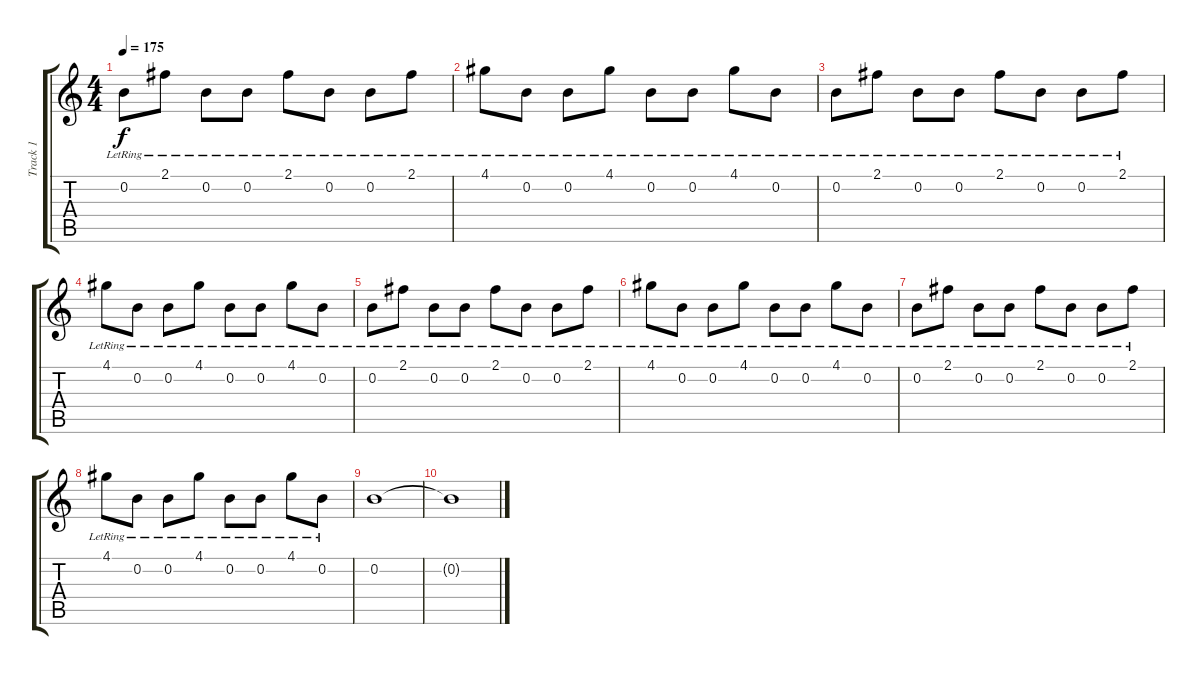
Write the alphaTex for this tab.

\track ("Track 1" "Track 1") {instrument acousticguitarsteel}
\staff {score tabs}
\tuning (E4 B3 G3 D3 A2 E2) {hide}
\ts (4 4)
\tempo 175
\clef g2
\ks c
0.2{lr}.8{dy f} 2.1{lr}.8 0.2{lr}.8 0.2{lr}.8 2.1{lr}.8 0.2{lr}.8 0.2{lr}.8 2.1{lr}.8 |
4.1{lr}.8 0.2{lr}.8 0.2{lr}.8 4.1{lr}.8 0.2{lr}.8 0.2{lr}.8 4.1{lr}.8 0.2{lr}.8 |
0.2{lr}.8 2.1{lr}.8 0.2{lr}.8 0.2{lr}.8 2.1{lr}.8 0.2{lr}.8 0.2{lr}.8 2.1{lr}.8 |
4.1{lr}.8 0.2{lr}.8 0.2{lr}.8 4.1{lr}.8 0.2{lr}.8 0.2{lr}.8 4.1{lr}.8 0.2{lr}.8 |
0.2{lr}.8 2.1{lr}.8 0.2{lr}.8 0.2{lr}.8 2.1{lr}.8 0.2{lr}.8 0.2{lr}.8 2.1{lr}.8 |
4.1{lr}.8 0.2{lr}.8 0.2{lr}.8 4.1{lr}.8 0.2{lr}.8 0.2{lr}.8 4.1{lr}.8 0.2{lr}.8 |
0.2{lr}.8 2.1{lr}.8 0.2{lr}.8 0.2{lr}.8 2.1{lr}.8 0.2{lr}.8 0.2{lr}.8 2.1{lr}.8 |
4.1{lr}.8 0.2{lr}.8 0.2{lr}.8 4.1{lr}.8 0.2{lr}.8 0.2{lr}.8 4.1{lr}.8 0.2{lr}.8 |
0.2.1 |
0.2{t}.1
